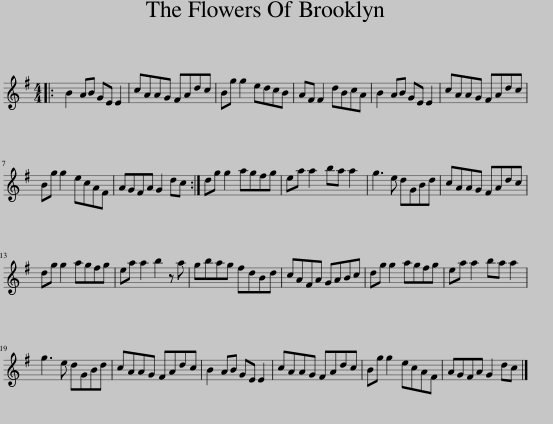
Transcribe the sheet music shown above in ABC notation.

X:1
L:1/8
M:4/4
I:linebreak $
K:G
V:1 treble
V:1
|: B2 AB GE E2 | cAAG FAdc | Bg g2 edcB | AF F2 dBcA | B2 AB GE E2 | %5
 cAAG FAdc |$ Bg g2 ecAF | AGFA G2 dc :| dg g2 agfg | ea a2 ba a2 | %10
 g3 e dGBd | cAAG FAdc |$ dg g2 agfg | ea a2 b2 z a | gbag fdBd | %15
 cAFA GABc | dg g2 agfg | ea a2 ba a2 |$ g3 e dGBd | cAAG FAdc | %20
 B2 AB GE E2 | cAAG FAdc | Bg g2 ecAF | AGFA G2 dc |] %24
